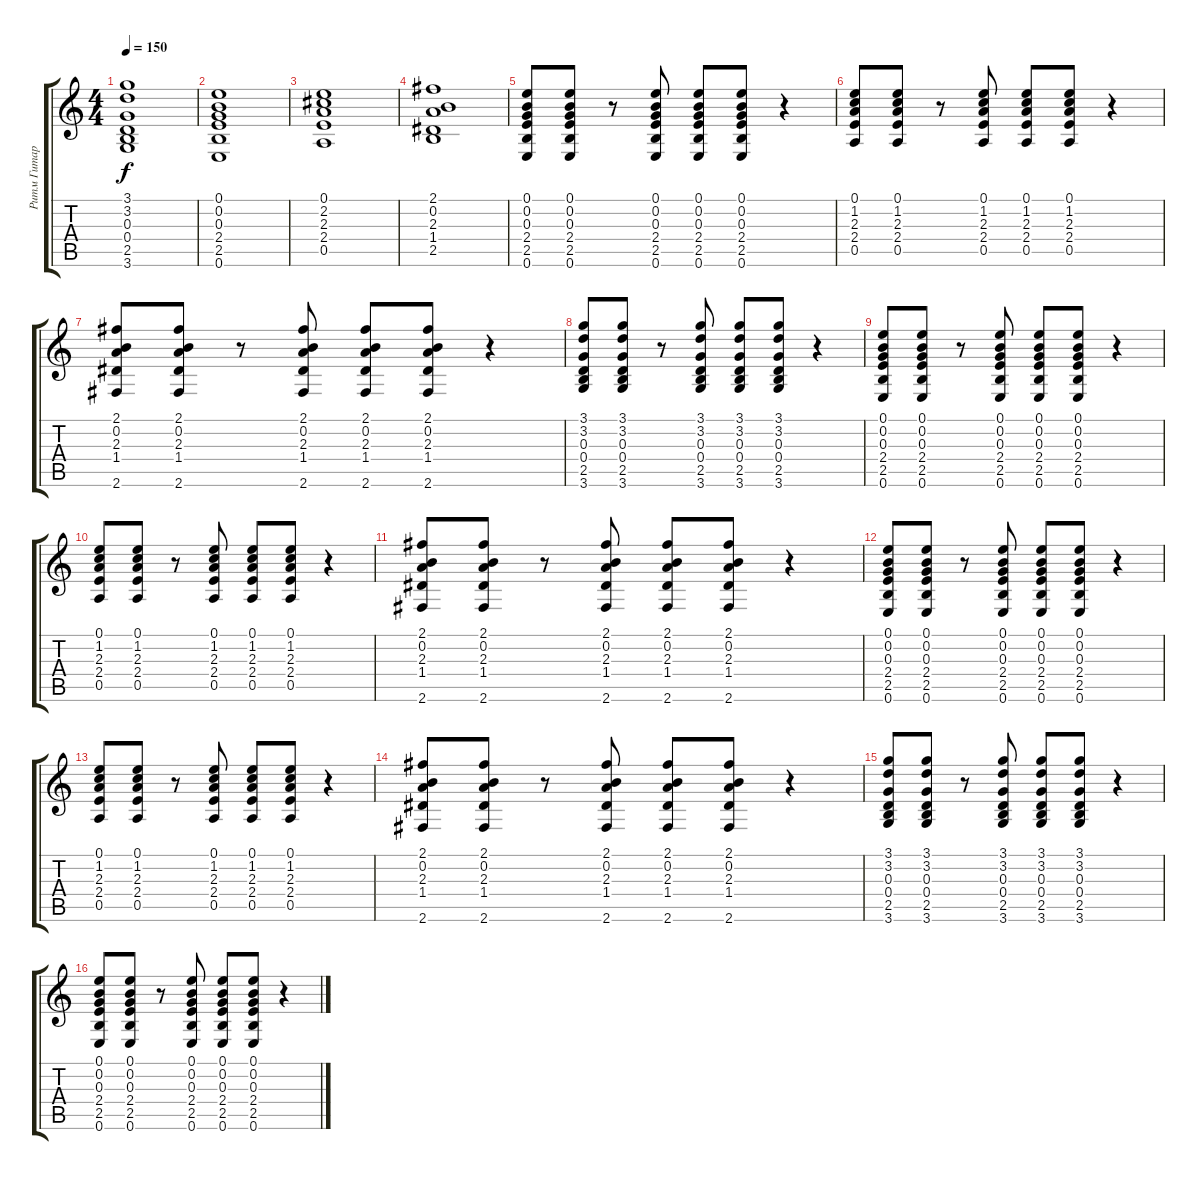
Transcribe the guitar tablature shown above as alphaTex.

\track ("Ритм Гитара" "Ритм Гитар") {instrument acousticguitarsteel}
\staff {score tabs}
\tuning (E4 B3 G3 D3 A2 E2) {hide}
\ts (4 4)
\tempo 150
\clef g2
\ks c
(3.1 3.2 0.3 0.4 2.5 3.6).1{dy f} |
(0.1 0.2 0.3 2.4 2.5 0.6).1 |
(0.1 2.2 2.3 2.4 0.5).1 |
(2.1 0.2 2.3 1.4 2.5).1 |
(0.1 0.2 0.3 2.4 2.5 0.6).8 (0.1 0.2 0.3 2.4 2.5 0.6).8 r.8 (0.1 0.2 0.3 2.4 2.5 0.6).8 (0.1 0.2 0.3 2.4 2.5 0.6).8 (0.1 0.2 0.3 2.4 2.5 0.6).8 r.4 |
(0.1 1.2 2.3 2.4 0.5).8 (0.1 1.2 2.3 2.4 0.5).8 r.8 (0.1 1.2 2.3 2.4 0.5).8 (0.1 1.2 2.3 2.4 0.5).8 (0.1 1.2 2.3 2.4 0.5).8 r.4 |
(2.1 0.2 2.3 1.4 2.6).8 (2.1 0.2 2.3 1.4 2.6).8 r.8 (2.1 0.2 2.3 1.4 2.6).8 (2.1 0.2 2.3 1.4 2.6).8 (2.1 0.2 2.3 1.4 2.6).8 r.4 |
(3.1 3.2 0.3 0.4 2.5 3.6).8 (3.1 3.2 0.3 0.4 2.5 3.6).8 r.8 (3.1 3.2 0.3 0.4 2.5 3.6).8 (3.1 3.2 0.3 0.4 2.5 3.6).8 (3.1 3.2 0.3 0.4 2.5 3.6).8 r.4 |
(0.1 0.2 0.3 2.4 2.5 0.6).8 (0.1 0.2 0.3 2.4 2.5 0.6).8 r.8 (0.1 0.2 0.3 2.4 2.5 0.6).8 (0.1 0.2 0.3 2.4 2.5 0.6).8 (0.1 0.2 0.3 2.4 2.5 0.6).8 r.4 |
(0.1 1.2 2.3 2.4 0.5).8 (0.1 1.2 2.3 2.4 0.5).8 r.8 (0.1 1.2 2.3 2.4 0.5).8 (0.1 1.2 2.3 2.4 0.5).8 (0.1 1.2 2.3 2.4 0.5).8 r.4 |
(2.1 0.2 2.3 1.4 2.6).8 (2.1 0.2 2.3 1.4 2.6).8 r.8 (2.1 0.2 2.3 1.4 2.6).8 (2.1 0.2 2.3 1.4 2.6).8 (2.1 0.2 2.3 1.4 2.6).8 r.4 |
(0.1 0.2 0.3 2.4 2.5 0.6).8 (0.1 0.2 0.3 2.4 2.5 0.6).8 r.8 (0.1 0.2 0.3 2.4 2.5 0.6).8 (0.1 0.2 0.3 2.4 2.5 0.6).8 (0.1 0.2 0.3 2.4 2.5 0.6).8 r.4 |
(0.1 1.2 2.3 2.4 0.5).8 (0.1 1.2 2.3 2.4 0.5).8 r.8 (0.1 1.2 2.3 2.4 0.5).8 (0.1 1.2 2.3 2.4 0.5).8 (0.1 1.2 2.3 2.4 0.5).8 r.4 |
(2.1 0.2 2.3 1.4 2.6).8 (2.1 0.2 2.3 1.4 2.6).8 r.8 (2.1 0.2 2.3 1.4 2.6).8 (2.1 0.2 2.3 1.4 2.6).8 (2.1 0.2 2.3 1.4 2.6).8 r.4 |
(3.1 3.2 0.3 0.4 2.5 3.6).8 (3.1 3.2 0.3 0.4 2.5 3.6).8 r.8 (3.1 3.2 0.3 0.4 2.5 3.6).8 (3.1 3.2 0.3 0.4 2.5 3.6).8 (3.1 3.2 0.3 0.4 2.5 3.6).8 r.4 |
(0.1 0.2 0.3 2.4 2.5 0.6).8 (0.1 0.2 0.3 2.4 2.5 0.6).8 r.8 (0.1 0.2 0.3 2.4 2.5 0.6).8 (0.1 0.2 0.3 2.4 2.5 0.6).8 (0.1 0.2 0.3 2.4 2.5 0.6).8 r.4
